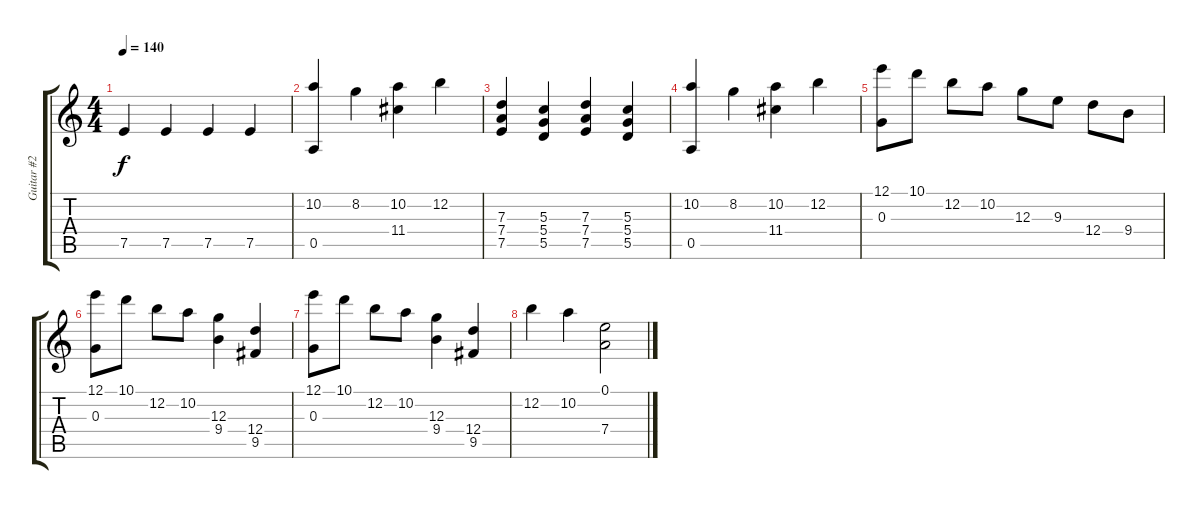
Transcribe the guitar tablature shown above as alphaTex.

\track ("Guitar #2" "Guitar #2") {instrument acousticguitarsteel}
\staff {score tabs}
\tuning (E4 B3 G3 D3 A2 E2) {hide}
\ts (4 4)
\tempo 140
\clef g2
\ks c
7.5.4{dy f} 7.5.4 7.5.4 7.5.4 |
(10.2 0.5).4 8.2.4 (10.2 11.4).4 12.2.4 |
(7.3 7.4 7.5).4 (5.3 5.4 5.5).4 (7.3 7.4 7.5).4 (5.3 5.4 5.5).4 |
(10.2 0.5).4 8.2.4 (10.2 11.4).4 12.2.4 |
(12.1 0.3).8 10.1.8 12.2.8 10.2.8 12.3.8 9.3.8 12.4.8 9.4.8 |
(12.1 0.3).8 10.1.8 12.2.8 10.2.8 (12.3 9.4).4 (12.4 9.5).4 |
(12.1 0.3).8 10.1.8 12.2.8 10.2.8 (12.3 9.4).4 (12.4 9.5).4 |
12.2.4 10.2.4 (0.1 7.4).2
